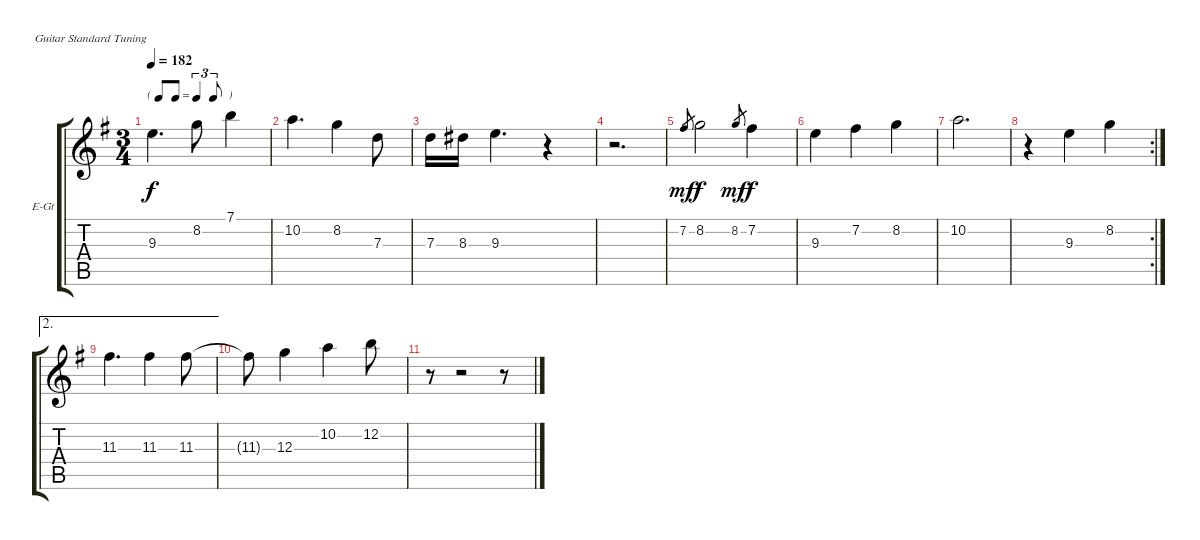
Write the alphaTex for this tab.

\bracketExtendMode groupsimilarinstruments
\firstSystemTrackNameOrientation horizontal
\otherSystemsTrackNameOrientation horizontal
\track ("Wes" "E-Gt") {instrument electricguitarjazz}
\staff {score tabs}
\tuning (E4 B3 G3 D3 A2 E2)
\ts (3 4)
\tf triplet8th
\tempo 182
\clef g2
\ks eminor
9.3.4{d dy f} 8.2.8 7.1.4 |
10.2.4{d} 8.2.4 7.3.8 |
7.3.16 8.3.16 9.3.4{d} r.4 |
r.2{d} |
7.2.8{gr dy mf} 8.2.2{dy f} 8.2.8{gr dy mf} 7.2.4{dy f} |
9.3.4 7.2.4 8.2.4 |
10.2.2{d} |
\rc 2
r.4 9.3.4 8.2.4 |
\ae 2
11.3.4{d} 11.3.4 11.3.8 |
11.3{t}.8 12.3.4 10.2.4 12.2.8 |
r.8 r.2 r.8
